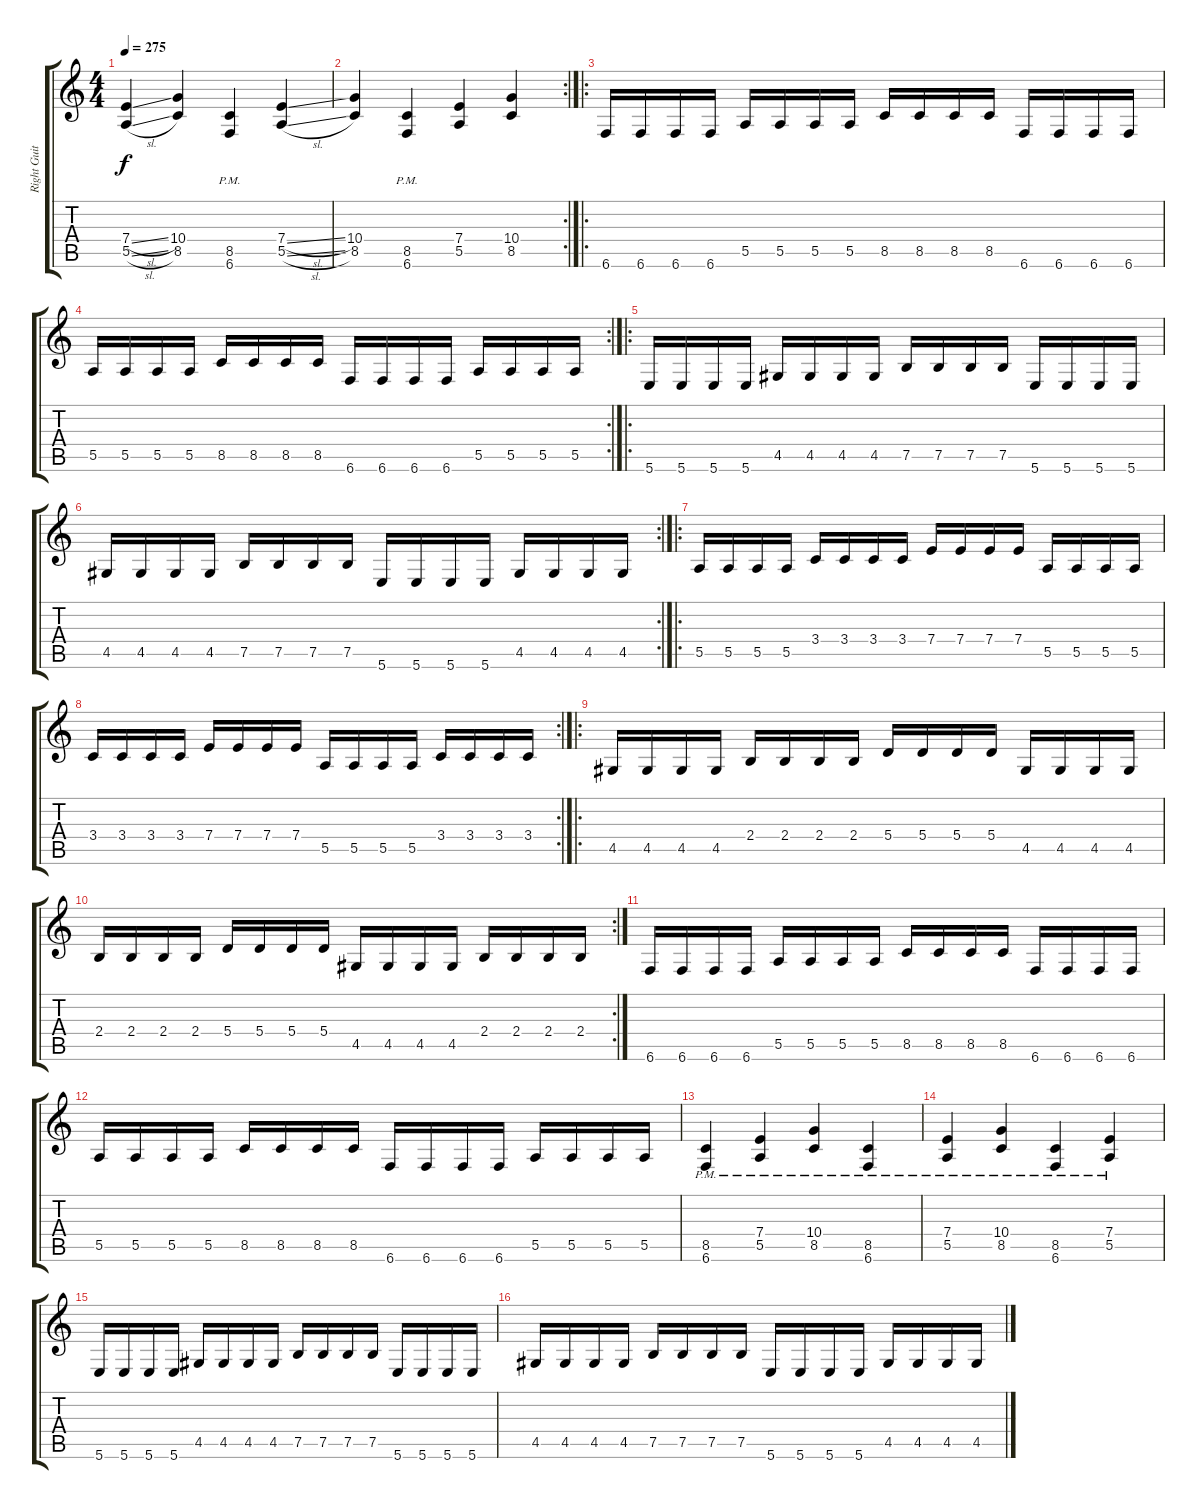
\track ("Right Guitar" "Right Guit") {instrument distortionguitar}
\staff {score tabs}
\tuning (B3 Gb3 D3 A2 E2 B1) {hide}
\ts (4 4)
\tempo 275
\clef g2
\ks c
(7.4{sl} 5.5{sl}).4{dy f} (10.4 8.5).4 (8.5{pm} 6.6{pm}).4 (7.4{sl} 5.5{sl}).4 |
\rc 2
(10.4 8.5).4 (8.5{pm} 6.6{pm}).4 (7.4 5.5).4 (10.4 8.5).4 |
\ro
6.6.16 6.6.16 6.6.16 6.6.16 5.5.16 5.5.16 5.5.16 5.5.16 8.5.16 8.5.16 8.5.16 8.5.16 6.6.16 6.6.16 6.6.16 6.6.16 |
\rc 2
5.5.16 5.5.16 5.5.16 5.5.16 8.5.16 8.5.16 8.5.16 8.5.16 6.6.16 6.6.16 6.6.16 6.6.16 5.5.16 5.5.16 5.5.16 5.5.16 |
\ro
5.6.16 5.6.16 5.6.16 5.6.16 4.5.16 4.5.16 4.5.16 4.5.16 7.5.16 7.5.16 7.5.16 7.5.16 5.6.16 5.6.16 5.6.16 5.6.16 |
\rc 2
4.5.16 4.5.16 4.5.16 4.5.16 7.5.16 7.5.16 7.5.16 7.5.16 5.6.16 5.6.16 5.6.16 5.6.16 4.5.16 4.5.16 4.5.16 4.5.16 |
\ro
5.5.16 5.5.16 5.5.16 5.5.16 3.4.16 3.4.16 3.4.16 3.4.16 7.4.16 7.4.16 7.4.16 7.4.16 5.5.16 5.5.16 5.5.16 5.5.16 |
\rc 2
3.4.16 3.4.16 3.4.16 3.4.16 7.4.16 7.4.16 7.4.16 7.4.16 5.5.16 5.5.16 5.5.16 5.5.16 3.4.16 3.4.16 3.4.16 3.4.16 |
\ro
4.5.16 4.5.16 4.5.16 4.5.16 2.4.16 2.4.16 2.4.16 2.4.16 5.4.16 5.4.16 5.4.16 5.4.16 4.5.16 4.5.16 4.5.16 4.5.16 |
\rc 2
2.4.16 2.4.16 2.4.16 2.4.16 5.4.16 5.4.16 5.4.16 5.4.16 4.5.16 4.5.16 4.5.16 4.5.16 2.4.16 2.4.16 2.4.16 2.4.16 |
6.6.16 6.6.16 6.6.16 6.6.16 5.5.16 5.5.16 5.5.16 5.5.16 8.5.16 8.5.16 8.5.16 8.5.16 6.6.16 6.6.16 6.6.16 6.6.16 |
5.5.16 5.5.16 5.5.16 5.5.16 8.5.16 8.5.16 8.5.16 8.5.16 6.6.16 6.6.16 6.6.16 6.6.16 5.5.16 5.5.16 5.5.16 5.5.16 |
(8.5{pm} 6.6{pm}).4 (7.4{pm} 5.5{pm}).4 (10.4{pm} 8.5{pm}).4 (8.5{pm} 6.6{pm}).4 |
(7.4{pm} 5.5{pm}).4 (10.4{pm} 8.5{pm}).4 (8.5{pm} 6.6{pm}).4 (7.4{pm} 5.5{pm}).4 |
5.6.16 5.6.16 5.6.16 5.6.16 4.5.16 4.5.16 4.5.16 4.5.16 7.5.16 7.5.16 7.5.16 7.5.16 5.6.16 5.6.16 5.6.16 5.6.16 |
4.5.16 4.5.16 4.5.16 4.5.16 7.5.16 7.5.16 7.5.16 7.5.16 5.6.16 5.6.16 5.6.16 5.6.16 4.5.16 4.5.16 4.5.16 4.5.16
